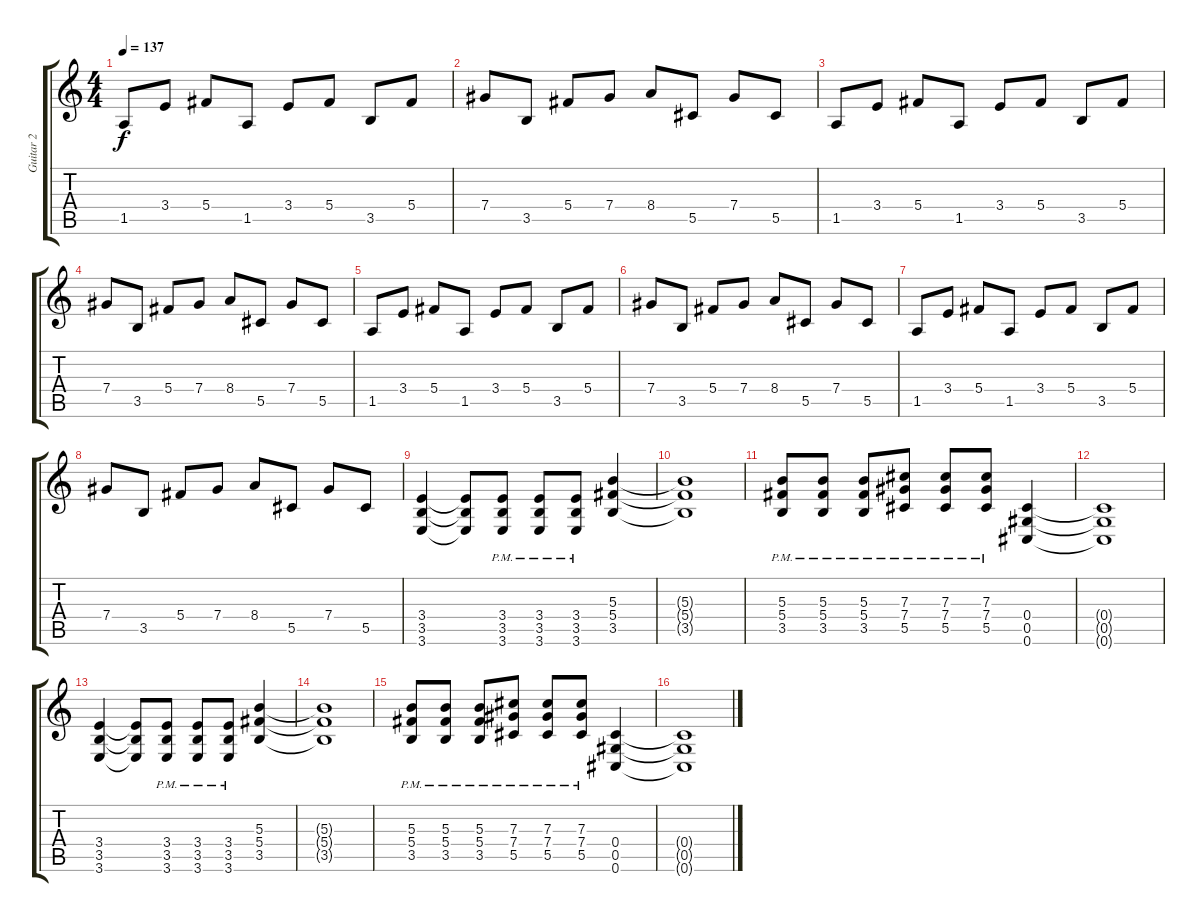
\track ("Guitar 2" "Guitar 2") {instrument distortionguitar}
\staff {score tabs}
\tuning (Eb4 Bb3 Gb3 Db3 Ab2 Db2) {hide}
\ts (4 4)
\tempo 137
\clef g2
\ks c
1.5.8{dy f} 3.4.8 5.4.8 1.5.8 3.4.8 5.4.8 3.5.8 5.4.8 |
7.4.8 3.5.8 5.4.8 7.4.8 8.4.8 5.5.8 7.4.8 5.5.8 |
1.5.8 3.4.8 5.4.8 1.5.8 3.4.8 5.4.8 3.5.8 5.4.8 |
7.4.8 3.5.8 5.4.8 7.4.8 8.4.8 5.5.8 7.4.8 5.5.8 |
1.5.8 3.4.8 5.4.8 1.5.8 3.4.8 5.4.8 3.5.8 5.4.8 |
7.4.8 3.5.8 5.4.8 7.4.8 8.4.8 5.5.8 7.4.8 5.5.8 |
1.5.8 3.4.8 5.4.8 1.5.8 3.4.8 5.4.8 3.5.8 5.4.8 |
7.4.8 3.5.8 5.4.8 7.4.8 8.4.8 5.5.8 7.4.8 5.5.8 |
(3.4 3.5 3.6).4 (3.4{t} 3.5{t} 3.6{t}).8 (3.4{pm} 3.5{pm} 3.6{pm}).8 (3.4{pm} 3.5{pm} 3.6{pm}).8 (3.4{pm} 3.5{pm} 3.6{pm}).8 (5.3 5.4 3.5).4 |
(5.3{t} 5.4{t} 3.5{t}).1 |
(5.3{pm} 5.4{pm} 3.5{pm}).8 (5.3{pm} 5.4{pm} 3.5{pm}).8 (5.3{pm} 5.4{pm} 3.5{pm}).8 (7.3{pm} 7.4{pm} 5.5{pm}).8 (7.3{pm} 7.4{pm} 5.5{pm}).8 (7.3{pm} 7.4{pm} 5.5{pm}).8 (0.4 0.5 0.6).4 |
(0.4{t} 0.5{t} 0.6{t}).1 |
(3.4 3.5 3.6).4 (3.4{t} 3.5{t} 3.6{t}).8 (3.4{pm} 3.5{pm} 3.6{pm}).8 (3.4{pm} 3.5{pm} 3.6{pm}).8 (3.4{pm} 3.5{pm} 3.6{pm}).8 (5.3 5.4 3.5).4 |
(5.3{t} 5.4{t} 3.5{t}).1 |
(5.3{pm} 5.4{pm} 3.5{pm}).8 (5.3{pm} 5.4{pm} 3.5{pm}).8 (5.3{pm} 5.4{pm} 3.5{pm}).8 (7.3{pm} 7.4{pm} 5.5{pm}).8 (7.3{pm} 7.4{pm} 5.5{pm}).8 (7.3{pm} 7.4{pm} 5.5{pm}).8 (0.4 0.5 0.6).4 |
(0.4{t} 0.5{t} 0.6{t}).1
